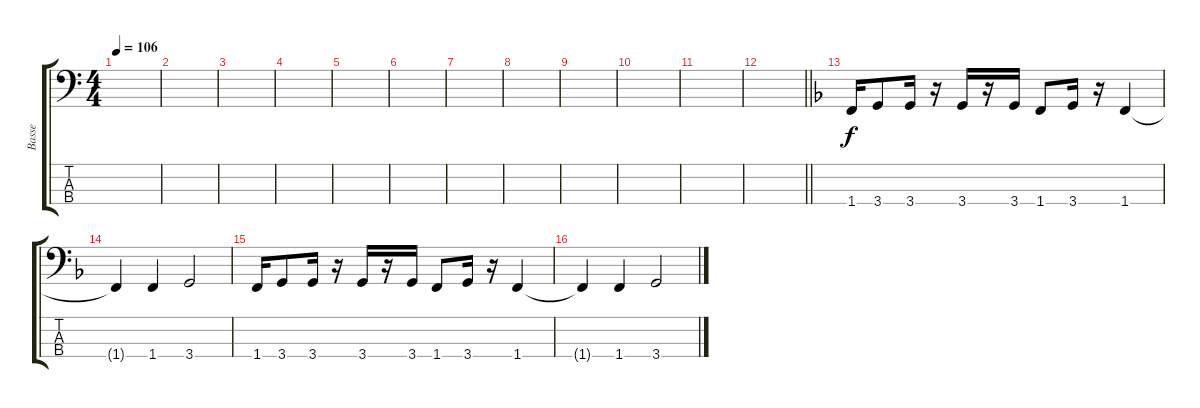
\track ("Basse" "Basse") {instrument electricbasspick}
\staff {score tabs}
\tuning (G2 D2 A1 E1) {hide}
\ts (4 4)
\tempo 106
\clef f4
\ks c
|
|
|
|
|
|
|
|
|
|
|
\barLineRight lightlight
|
\ks f
1.4.16 3.4.8 3.4.16 r.16 3.4.16 r.16 3.4.16 1.4.8 3.4.16 r.16 1.4.4 |
1.4{t}.4 1.4.4 3.4.2 |
1.4.16 3.4.8 3.4.16 r.16 3.4.16 r.16 3.4.16 1.4.8 3.4.16 r.16 1.4.4 |
1.4{t}.4 1.4.4 3.4.2
